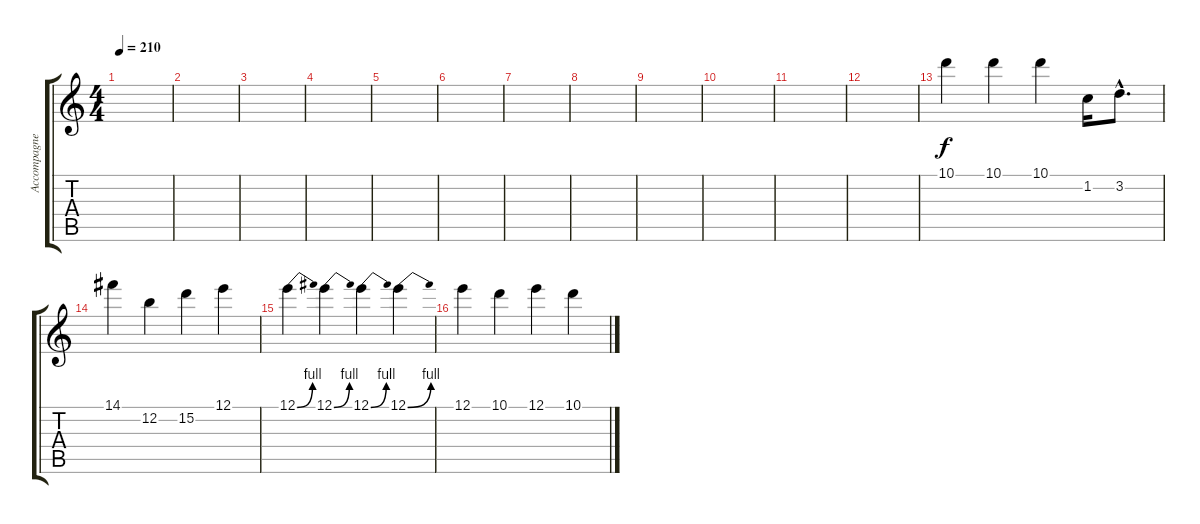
\track ("Accompagnement" "Accompagne") {instrument distortionguitar}
\staff {score tabs}
\tuning (E4 B3 G3 D3 A2 E2) {hide}
\ts (4 4)
\tempo 210
\clef g2
\ks c
|
|
|
|
|
|
|
|
|
|
|
|
10.1.4 10.1.4 10.1.4 1.2.16 3.2{hac}.8{d} |
14.1.4 12.2.4 15.2.4 12.1.4 |
12.1{be (bend 0 0 60 4)}.4 12.1{be (bend 0 0 60 4)}.4 12.1{be (bend 0 0 60 4)}.4 12.1{be (bend 0 0 60 4)}.4 |
12.1.4 10.1.4 12.1.4 10.1.4
